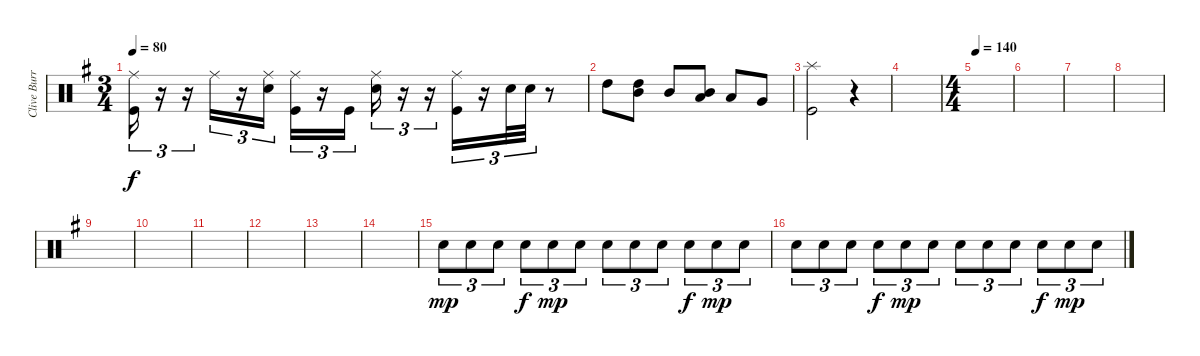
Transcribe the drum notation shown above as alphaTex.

\track ("Clive Burr" "Clive Burr") {instrument percussion}
\staff {score}
\articulation defaults
\ts (3 4)
\tempo 80
\clef neutral
\ks g
("Ride (middle)" "Kick (hit)").16{tu (3 2) dy f} r.16{tu (3 2)} r.16{tu (3 2)} "Ride (middle)".16{tu (3 2)} r.16{tu (3 2)} ("Ride (middle)" "Electric Snare (hit)").16{tu (3 2)} ("Ride (middle)" "Kick (hit)").16{tu (3 2)} r.16{tu (3 2)} "Kick (hit)".16{tu (3 2)} ("Ride (middle)" "Electric Snare (hit)").16{tu (3 2)} r.16{tu (3 2)} r.16{tu (3 2)} ("Ride (middle)" "Kick (hit)").16{tu (3 2)} r.16{tu (3 2)} "Electric Snare (hit)".32{tu (3 2)} "Electric Snare (hit)".32{tu (3 2)} r.8 |
"High Tom (hit)".8 ("High Tom (hit)" "Mid Tom (hit)").8 "Mid Tom (hit)".8 ("Mid Tom (hit)" "Low Tom (hit)").8 "Low Tom (hit)".8 "Very Low Tom (hit)".8 |
("Splash (hit)" "Kick (hit)").2 r.4 |
|
\ts (4 4)
\tempo 160
\tempo 140
|
|
|
|
|
|
|
|
|
|
"Electric Snare (hit)".8{tu (3 2) dy mp} "Electric Snare (hit)".8{tu (3 2)} "Electric Snare (hit)".8{tu (3 2)} "Electric Snare (hit)".8{tu (3 2) dy f} "Electric Snare (hit)".8{tu (3 2) dy mp} "Electric Snare (hit)".8{tu (3 2)} "Electric Snare (hit)".8{tu (3 2)} "Electric Snare (hit)".8{tu (3 2)} "Electric Snare (hit)".8{tu (3 2)} "Electric Snare (hit)".8{tu (3 2) dy f} "Electric Snare (hit)".8{tu (3 2) dy mp} "Electric Snare (hit)".8{tu (3 2)} |
"Electric Snare (hit)".8{tu (3 2)} "Electric Snare (hit)".8{tu (3 2)} "Electric Snare (hit)".8{tu (3 2)} "Electric Snare (hit)".8{tu (3 2) dy f} "Electric Snare (hit)".8{tu (3 2) dy mp} "Electric Snare (hit)".8{tu (3 2)} "Electric Snare (hit)".8{tu (3 2)} "Electric Snare (hit)".8{tu (3 2)} "Electric Snare (hit)".8{tu (3 2)} "Electric Snare (hit)".8{tu (3 2) dy f} "Electric Snare (hit)".8{tu (3 2) dy mp} "Electric Snare (hit)".8{tu (3 2)}
